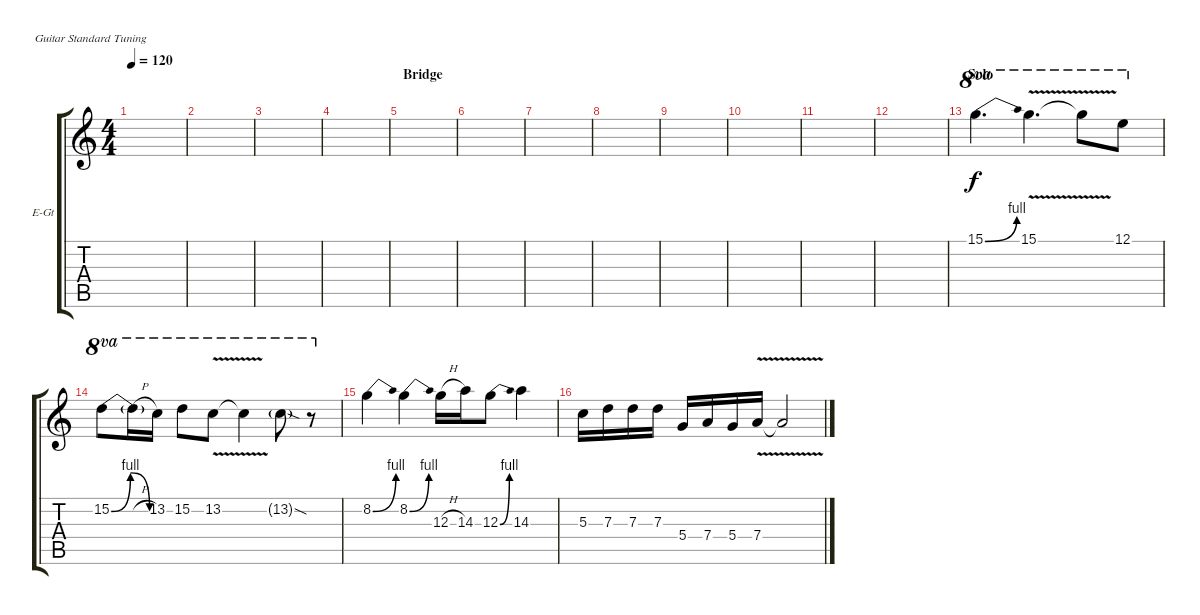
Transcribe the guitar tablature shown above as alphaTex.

\defaultSystemsLayout 4
\bracketExtendMode groupsimilarinstruments
\firstSystemTrackNameOrientation horizontal
\otherSystemsTrackNameOrientation horizontal
\track ("Tracii Guns (Solo)" "E-Gt") {instrument distortionguitar}
\staff {score tabs}
\tuning (E4 B3 G3 D3 A2 E2)
\ts (4 4)
\tempo 120
\clef g2
\scale
0.333333
\ks c
|
\scale
0.333333 |
\scale
0.333333 |
\scale
0.333333 |
\section ("" "Bridge")
\scale
0.333333 |
\scale
0.333333 |
\scale
0.333333 |
\scale
0.333333 |
\scale
0.333333 |
\scale
0.333333 |
\scale
0.333333 |
\scale
0.333333 |
\section ("" "Solo")
\scale
0.333333 15.1{be (bend 0 0 60 4)}.4{d ot 8va} 15.1{v}.4{d ot 8va} 15.1{v t}.8{ot 8va} 12.1.8{ot 8va} |
\scale
0.333333 15.2{be (bendrelease 0 0 30 4 30 4 60 0)}.8{ot 8va} 15.2{h t}.16{ot 8va} 13.2.16{ot 8va} 15.2.8{ot 8va} 13.2{v}.8{ot 8va} 13.2{v t}.4{ot 8va} 13.2{sod g}.8{ot 8va} r.8{ot 8va} |
\scale
0.333333 8.2{be (bend 0 0 60 4)}.4 8.2{be (bend 0 0 60 4)}.4 12.3{h}.16 14.3.16 12.3{be (bend 0 0 15 4)}.8 14.3.4 |
\scale
0.333333 5.3.16 7.3.16 7.3.16 7.3.16 5.4.16 7.4.16 5.4.16 7.4{v}.16 7.4{v t}.2
